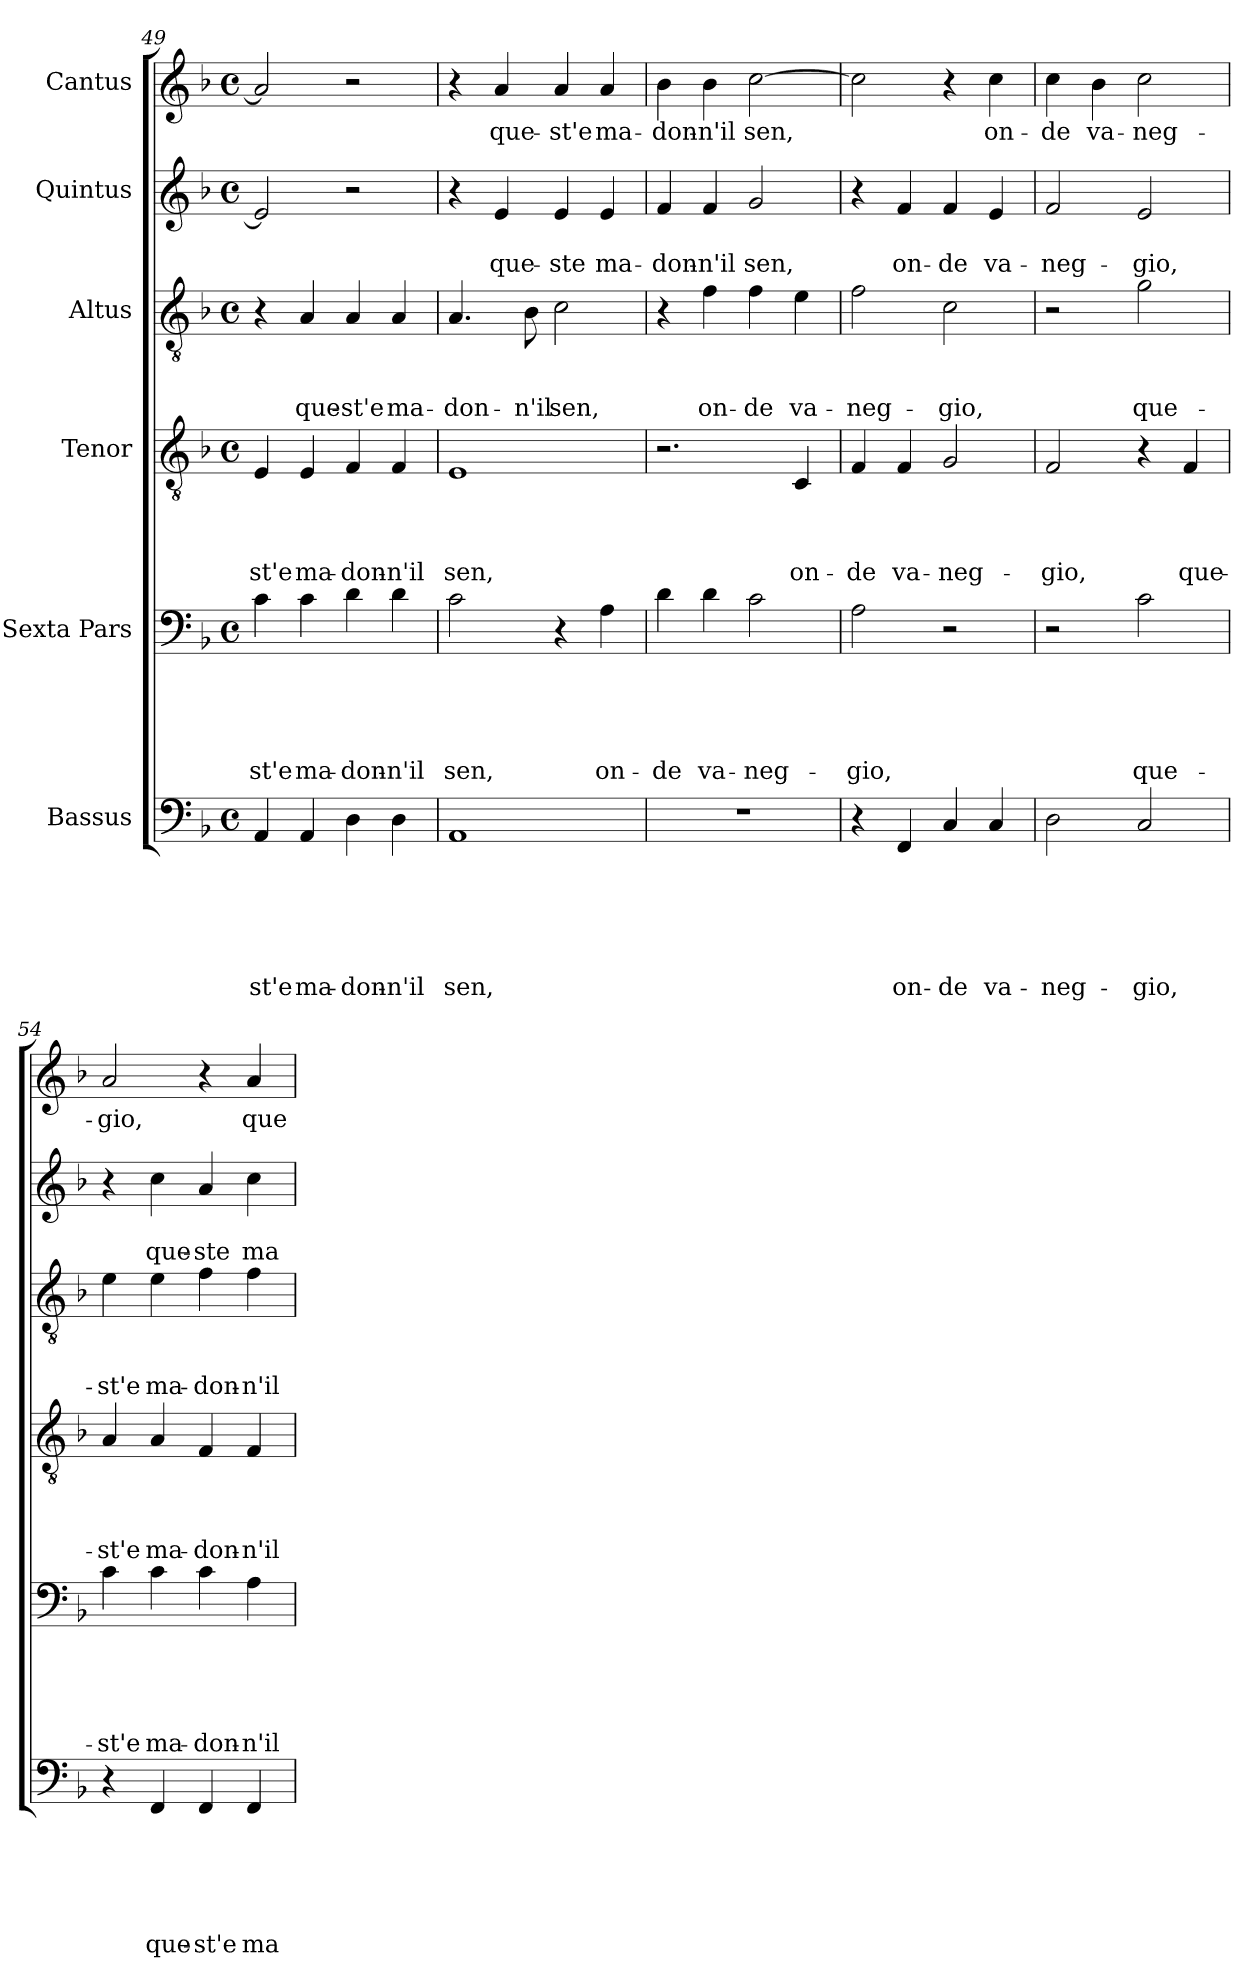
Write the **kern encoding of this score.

**kern	**text	**text	**text	**text	**text	**text	**kern	**text	**text	**text	**text	**text	**kern	**text	**text	**text	**text	**kern	**text	**text	**text	**kern	**text	**text	**kern	**text
*part6	*part6	*part6	*part6	*part6	*part6	*part6	*part5	*part5	*part5	*part5	*part5	*part5	*part4	*part4	*part4	*part4	*part4	*part3	*part3	*part3	*part3	*part2	*part2	*part2	*part1	*part1
*staff6	*staff6	*staff6	*staff6	*staff6	*staff6	*staff6	*staff5	*staff5	*staff5	*staff5	*staff5	*staff5	*staff4	*staff4	*staff4	*staff4	*staff4	*staff3	*staff3	*staff3	*staff3	*staff2	*staff2	*staff2	*staff1	*staff1
*I"Bassus	*	*	*	*	*	*	*I"Sexta Pars	*	*	*	*	*	*I"Tenor	*	*	*	*	*I"Altus	*	*	*	*I"Quintus	*	*	*I"Cantus	*
!!LO:PB:g=z
*clefF4	*	*	*	*	*	*	*clefF4	*	*	*	*	*	*clefGv2	*	*	*	*	*clefGv2	*	*	*	*clefG2	*	*	*clefG2	*
*k[b-]	*	*	*	*	*	*	*k[b-]	*	*	*	*	*	*k[b-]	*	*	*	*	*k[b-]	*	*	*	*k[b-]	*	*	*k[b-]	*
*F:	*	*	*	*	*	*	*F:	*	*	*	*	*	*F:	*	*	*	*	*F:	*	*	*	*F:	*	*	*F:	*
*M4/4	*	*	*	*	*	*	*M4/4	*	*	*	*	*	*M4/4	*	*	*	*	*M4/4	*	*	*	*M4/4	*	*	*M4/4	*
*met(c)	*	*	*	*	*	*	*met(c)	*	*	*	*	*	*met(c)	*	*	*	*	*met(c)	*	*	*	*met(c)	*	*	*met(c)	*
=49	=49	=49	=49	=49	=49	=49	=49	=49	=49	=49	=49	=49	=49	=49	=49	=49	=49	=49	=49	=49	=49	=49	=49	=49	=49	=49
4AA/	.	.	.	.	.	-st'e	4c\	.	.	.	.	-st'e	4E/	.	.	.	-st'e	4r	.	.	.	2e/]	.	.	2a/]	.
4AA/	.	.	.	.	.	ma-	4c\	.	.	.	.	ma-	4E/	.	.	.	ma-	4A/	.	.	que-	.	.	.	.	.
4D\	.	.	.	.	.	-don-	4d\	.	.	.	.	-don-	4F/	.	.	.	-don-	4A/	.	.	-st'e	2r	.	.	2r	.
4D\	.	.	.	.	.	-n'il	4d\	.	.	.	.	-n'il	4F/	.	.	.	-n'il	4A/	.	.	ma-	.	.	.	.	.
=50	=50	=50	=50	=50	=50	=50	=50	=50	=50	=50	=50	=50	=50	=50	=50	=50	=50	=50	=50	=50	=50	=50	=50	=50	=50	=50
1AA	.	.	.	.	.	sen,	2c\	.	.	.	.	sen,	1E	.	.	.	sen,	4.A/	.	.	-don-	4r	.	.	4r	.
.	.	.	.	.	.	.	.	.	.	.	.	.	.	.	.	.	.	.	.	.	.	4e/	.	que-	4a/	que-
.	.	.	.	.	.	.	.	.	.	.	.	.	.	.	.	.	.	8B-\	.	.	-n'il	.	.	.	.	.
.	.	.	.	.	.	.	4r	.	.	.	.	.	.	.	.	.	.	2c\	.	.	sen,	4e/	.	-ste	4a/	-st'e
.	.	.	.	.	.	.	4A\	.	.	.	.	on-	.	.	.	.	.	.	.	.	.	4e/	.	ma-	4a/	ma-
=51	=51	=51	=51	=51	=51	=51	=51	=51	=51	=51	=51	=51	=51	=51	=51	=51	=51	=51	=51	=51	=51	=51	=51	=51	=51	=51
1r	.	.	.	.	.	.	4d\	.	.	.	.	-de	2.r	.	.	.	.	4r	.	.	.	4f/	.	-don-	4b-\	-don-
.	.	.	.	.	.	.	4d\	.	.	.	.	va-	.	.	.	.	.	4f\	.	.	on-	4f/	.	-n'il	4b-\	-n'il
.	.	.	.	.	.	.	2c\	.	.	.	.	-neg-	.	.	.	.	.	4f\	.	.	-de	2g/	.	sen,	[2cc\	sen,
.	.	.	.	.	.	.	.	.	.	.	.	.	4C/	.	.	.	on-	4e\	.	.	va-	.	.	.	.	.
=52	=52	=52	=52	=52	=52	=52	=52	=52	=52	=52	=52	=52	=52	=52	=52	=52	=52	=52	=52	=52	=52	=52	=52	=52	=52	=52
4r	.	.	.	.	.	.	2A\	.	.	.	.	-gio,	4F/	.	.	.	-de	2f\	.	.	-neg-	4r	.	.	2cc\]	.
4FF/	.	.	.	.	.	on-	.	.	.	.	.	.	4F/	.	.	.	va-	.	.	.	.	4f/	.	on-	.	.
4C/	.	.	.	.	.	-de	2r	.	.	.	.	.	2G/	.	.	.	-neg-	2c\	.	.	-gio,	4f/	.	-de	4r	.
4C/	.	.	.	.	.	va-	.	.	.	.	.	.	.	.	.	.	.	.	.	.	.	4e/	.	va-	4cc\	on-
=53	=53	=53	=53	=53	=53	=53	=53	=53	=53	=53	=53	=53	=53	=53	=53	=53	=53	=53	=53	=53	=53	=53	=53	=53	=53	=53
2D\	.	.	.	.	.	-neg-	2r	.	.	.	.	.	2F/	.	.	.	-gio,	2r	.	.	.	2f/	.	-neg-	4cc\	-de
.	.	.	.	.	.	.	.	.	.	.	.	.	.	.	.	.	.	.	.	.	.	.	.	.	4b-\	va-
2C/	.	.	.	.	.	-gio,	2c\	.	.	.	.	que-	4r	.	.	.	.	2g\	.	.	que-	2e/	.	-gio,	2cc\	-neg-
.	.	.	.	.	.	.	.	.	.	.	.	.	4F/	.	.	.	que-	.	.	.	.	.	.	.	.	.
!!LO:LB:g=z
=54	=54	=54	=54	=54	=54	=54	=54	=54	=54	=54	=54	=54	=54	=54	=54	=54	=54	=54	=54	=54	=54	=54	=54	=54	=54	=54
4r	.	.	.	.	.	.	4c\	.	.	.	.	-st'e	4A/	.	.	.	-st'e	4e\	.	.	-st'e	4r	.	.	2a/	-gio,
4FF/	.	.	.	.	.	que-	4c\	.	.	.	.	ma-	4A/	.	.	.	ma-	4e\	.	.	ma-	4cc\	.	que-	.	.
4FF/	.	.	.	.	.	-st'e	4c\	.	.	.	.	-don-	4F/	.	.	.	-don-	4f\	.	.	-don-	4a/	.	-ste	4r	.
4FF/	.	.	.	.	.	ma-	4A\	.	.	.	.	-n'il	4F/	.	.	.	-n'il	4f\	.	.	-n'il	4cc\	.	ma-	4a/	que-
=	=	=	=	=	=	=	=	=	=	=	=	=	=	=	=	=	=	=	=	=	=	=	=	=	=	=
*-	*-	*-	*-	*-	*-	*-	*-	*-	*-	*-	*-	*-	*-	*-	*-	*-	*-	*-	*-	*-	*-	*-	*-	*-	*-	*-
